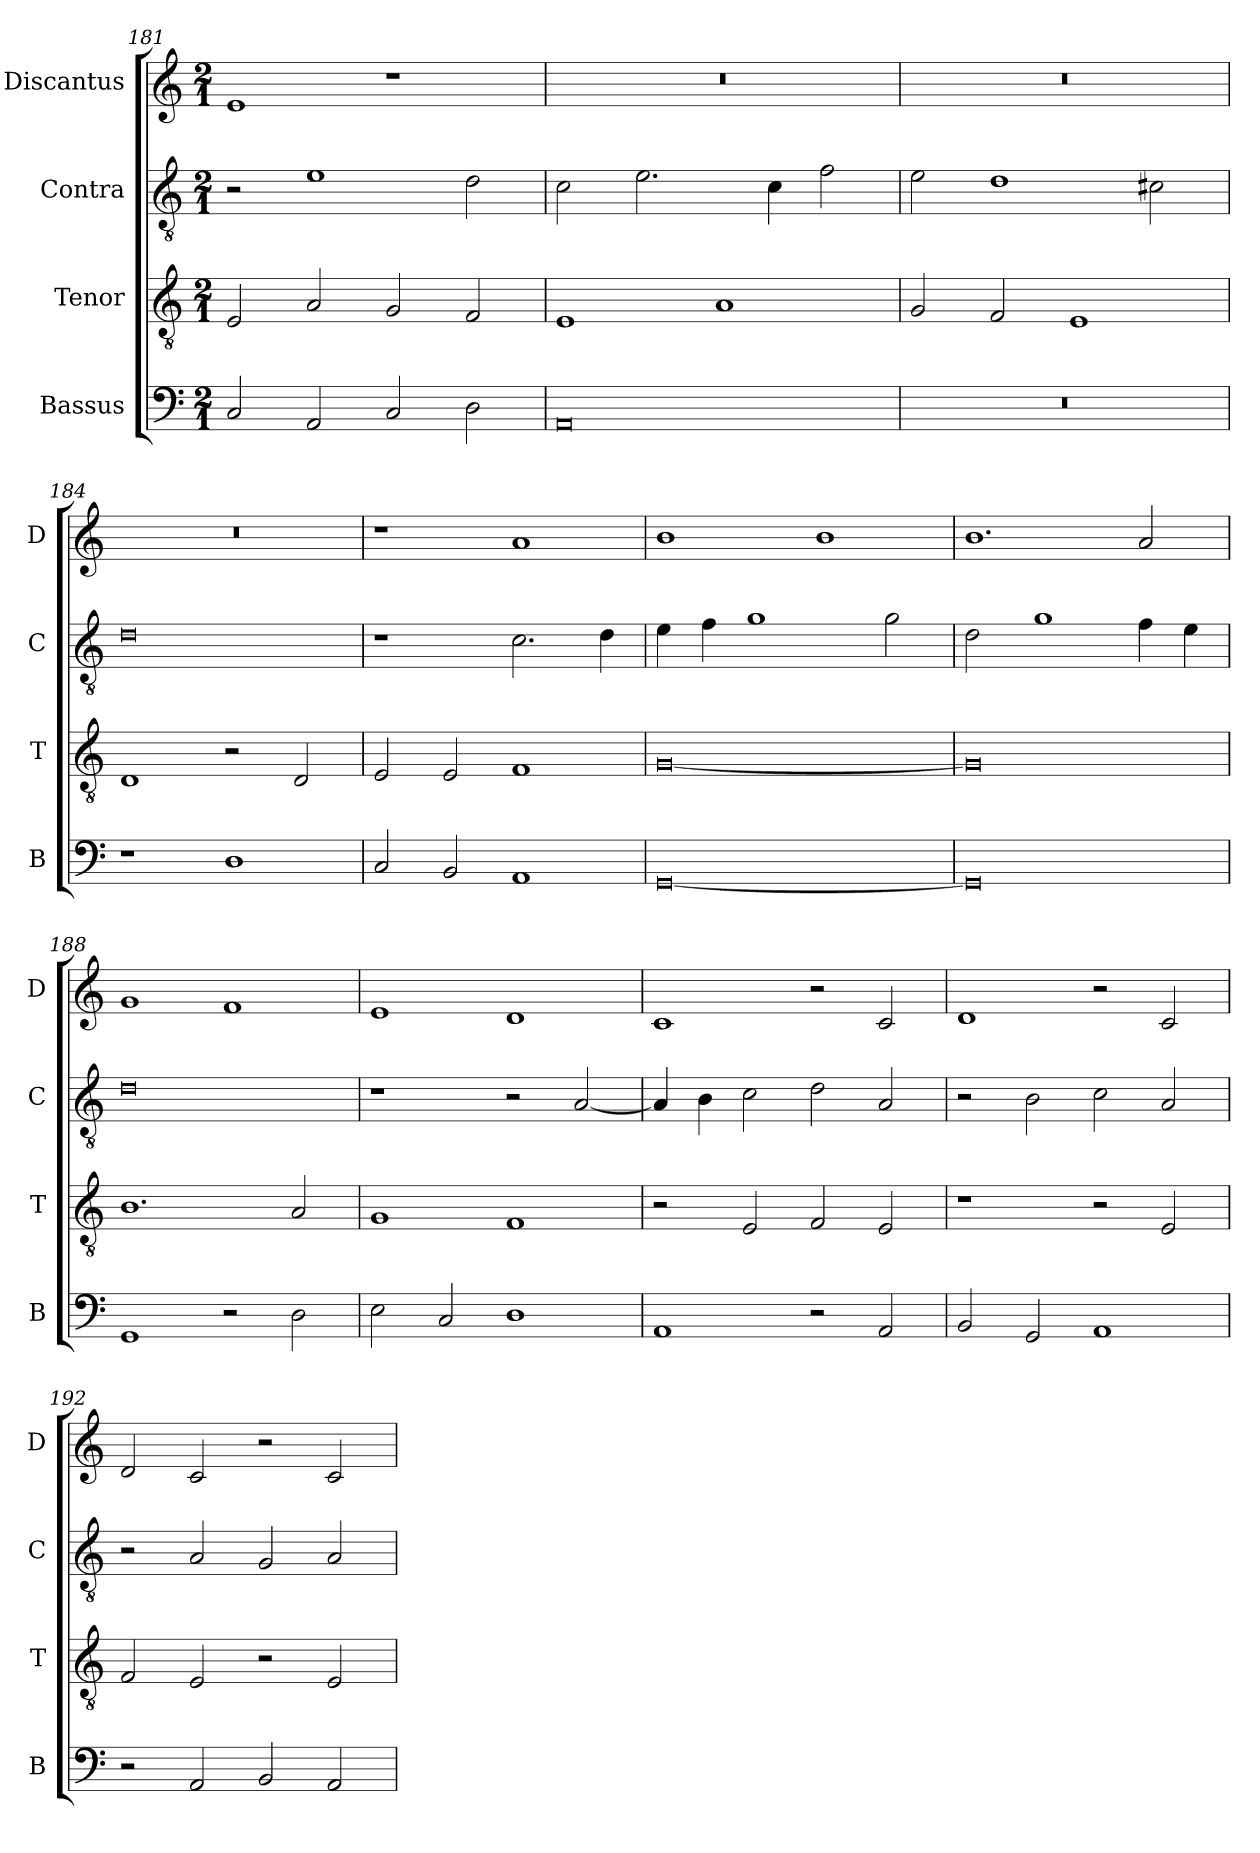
**kern	**kern	**kern	**kern
*part4	*part3	*part2	*part1
*staff4	*staff3	*staff2	*staff1
*I"Bassus	*I"Tenor	*I"Contra	*I"Discantus
*I'B	*I'T	*I'C	*I'D
*clefF4	*clefGv2	*clefGv2	*clefG2
*k[]	*k[]	*k[]	*k[]
*M2/1	*M2/1	*M2/1	*M2/1
=181	=181	=181	=181
2C/	2E/	2r	1e
2AA/	2A/	1e	.
2C/	2G/	.	1r
2D\	2F/	2d\	.
=182	=182	=182	=182
0AA	1E	2c\	0r
.	.	2.e\	.
.	1A	.	.
.	.	4c\	.
.	.	2f\	.
=183	=183	=183	=183
0r	2G/	2e\	0r
.	2F/	1d	.
.	1E	.	.
.	.	2c#X\	.
=184	=184	=184	=184
1r	1D	0d	0r
1D	2r	.	.
.	2D/	.	.
=185	=185	=185	=185
2C/	2E/	1r	1r
2BB/	2E/	.	.
1AA	1F	2.c\	1a
.	.	4d\	.
=186	=186	=186	=186
[0GG	[0G	4e\	1b
.	.	4f\	.
.	.	1g	.
.	.	.	1b
.	.	2g\	.
=187	=187	=187	=187
0GG]	0G]	2d\	1.b
.	.	1g	.
.	.	4f\	2a/
.	.	4e\	.
=188	=188	=188	=188
1GG	1.B	0d	1g
2r	.	.	1f
2D\	2A/	.	.
=189	=189	=189	=189
2E\	1G	1r	1e
2C/	.	.	.
1D	1F	2r	1d
.	.	[2A/	.
=190	=190	=190	=190
1AA	2r	4A/]	1c
.	.	4B\	.
.	2E/	2c\	.
2r	2F/	2d\	2r
2AA/	2E/	2A/	2c/
=191	=191	=191	=191
2BB/	1r	2r	1d
2GG/	.	2B\	.
1AA	2r	2c\	2r
.	2E/	2A/	2c/
=192	=192	=192	=192
2r	2F/	2r	2d/
2AA/	2E/	2A/	2c/
2BB/	2r	2G/	2r
2AA/	2E/	2A/	2c/
=	=	=	=
*-	*-	*-	*-
